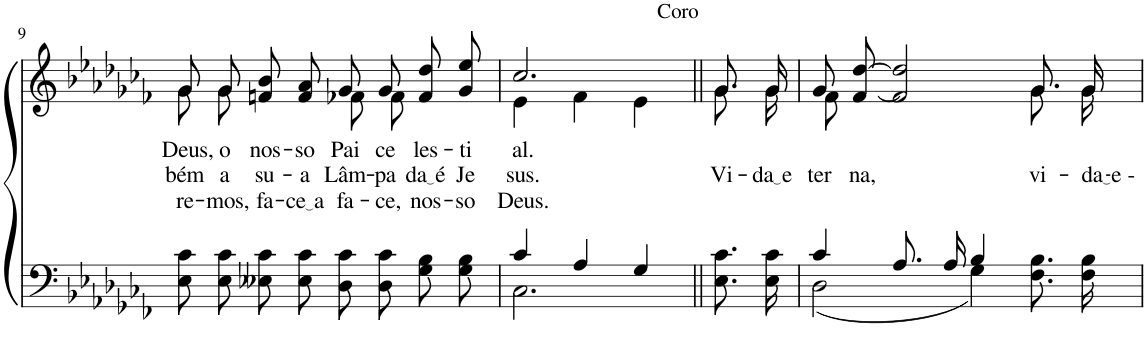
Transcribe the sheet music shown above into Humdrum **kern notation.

**kern	**kern	**text	**text	**text
*part2	*part1	*part1	*part1	*part1
*staff2	*staff1	*staff1	*staff1	*staff1
*I"Parte III e IV	*I"Parte I e II	*	*	*
!!LO:PB:g=z
*clefF4	*clefG2	*	*	*
*Trd2c3	*Trd2c3	*	*	*
*k[b-e-a-d-g-c-f-]	*k[b-e-a-d-g-c-f-]	*	*	*
*M4/4	*M4/4	*	*	*
=9	=9	=9	=9	=9
*	*^	*	*	*
!	!	!	!LO:LY:b	!LO:LY:b	!LO:LY:b
8E-\ 8c-\L	8g-/L	8g-\L	Deus,	-bém	-re-
!	!	!	!LO:LY:b	!LO:LY:b	!LO:LY:b
8E-\ 8c-\J	8g-/J	8g-\J	o	a	-mos,
!	!	!	!LO:LY:b	!LO:LY:b	!LO:LY:b
8E--X\ 8c-\L	8fn/ 8b-/L	4ryy	nos-	su-	fa-
!	!	!	!LO:LY:b	!LO:LY:b	!LO:LY:b
8E--\ 8c-\J	8f/ 8a-/J	.	-so	-a	ce a
!	!	!	!LO:LY:b	!LO:LY:b	!LO:LY:b
8D-\ 8c-\L	8g-/L	8f-X\L	Pai	Lâm-	fa-
!	!	!	!LO:LY:b	!LO:LY:b	!LO:LY:b
8D-\ 8c-\J	8g-/J	8f-\J	ce-	-pa-	-ce,
!	!	!	!LO:LY:b	!LO:LY:b	!LO:LY:b
8G-\ 8B-\L	8f-\ 8dd-\L	4ryy	-les-	da é	nos-
!	!	!	!LO:LY:b	!LO:LY:b	!LO:LY:b
8G-\ 8B-\J	8g-\ 8ee-\J	.	-ti-	Je-	-so
=10	=10	=10	=10	=10	=10
*^	*	*	*	*	*
!	!	!	!	!LO:LY:b	!LO:LY:b	!LO:LY:b
4c-/	2.C-\	2.cc-/	4e-\	-al.	-sus.	Deus.
4A-/	.	.	4f-\	.	.	.
!	!	!	!LO:TX:a:t=Coro	!	!	!
4G-/	.	.	4e-\	.	.	.
*v	*v	*	*	*	*	*
=11||	=11||	=11||	=11||	=11||	=11||
!	!	!	!	!LO:LY:b	!
8.E-\ 8.c-\L	8.g-\L	8.g-/L	.	Vi-	.
!	!	!	!	!LO:LY:b	!
16E-\ 16c-\Jk	16g-\Jk	16g-/Jk	.	da e	.
=12	=12	=12	=12	=12	=12
*^	*	*	*	*	*
!	!	!	!	!	!LO:LY:b	!
4c-/	(2D-\	8g-\L	8f-\L	.	ter-	.
!	!	!	!	!	!LO:LY:b	!
.	.	[8f-\ [8dd-\J	8ryy	.	-na,	.
*	*	*v	*v	*	*	*
8.A-/L	.	2f-/] 2dd-/]	.	.	.
16A-/Jk	.	.	.	.	.
4B-/	4G-\)	.	.	.	.
*	*	*^	*	*	*
!	!	!	!	!	!LO:LY:b	!
4ryy	8.F-\ 8.B-\L	8.g-/L	8.g-\	.	vi-	.
!	!	!	!	!	!LO:LY:b	!
.	16F-\ 16B-\Jk	16g-/Jk	16g-\Jk	.	da e -	.
*v	*v	*	*	*	*	*
*	*v	*v	*	*	*
=	=	=	=	=
*-	*-	*-	*-	*-
